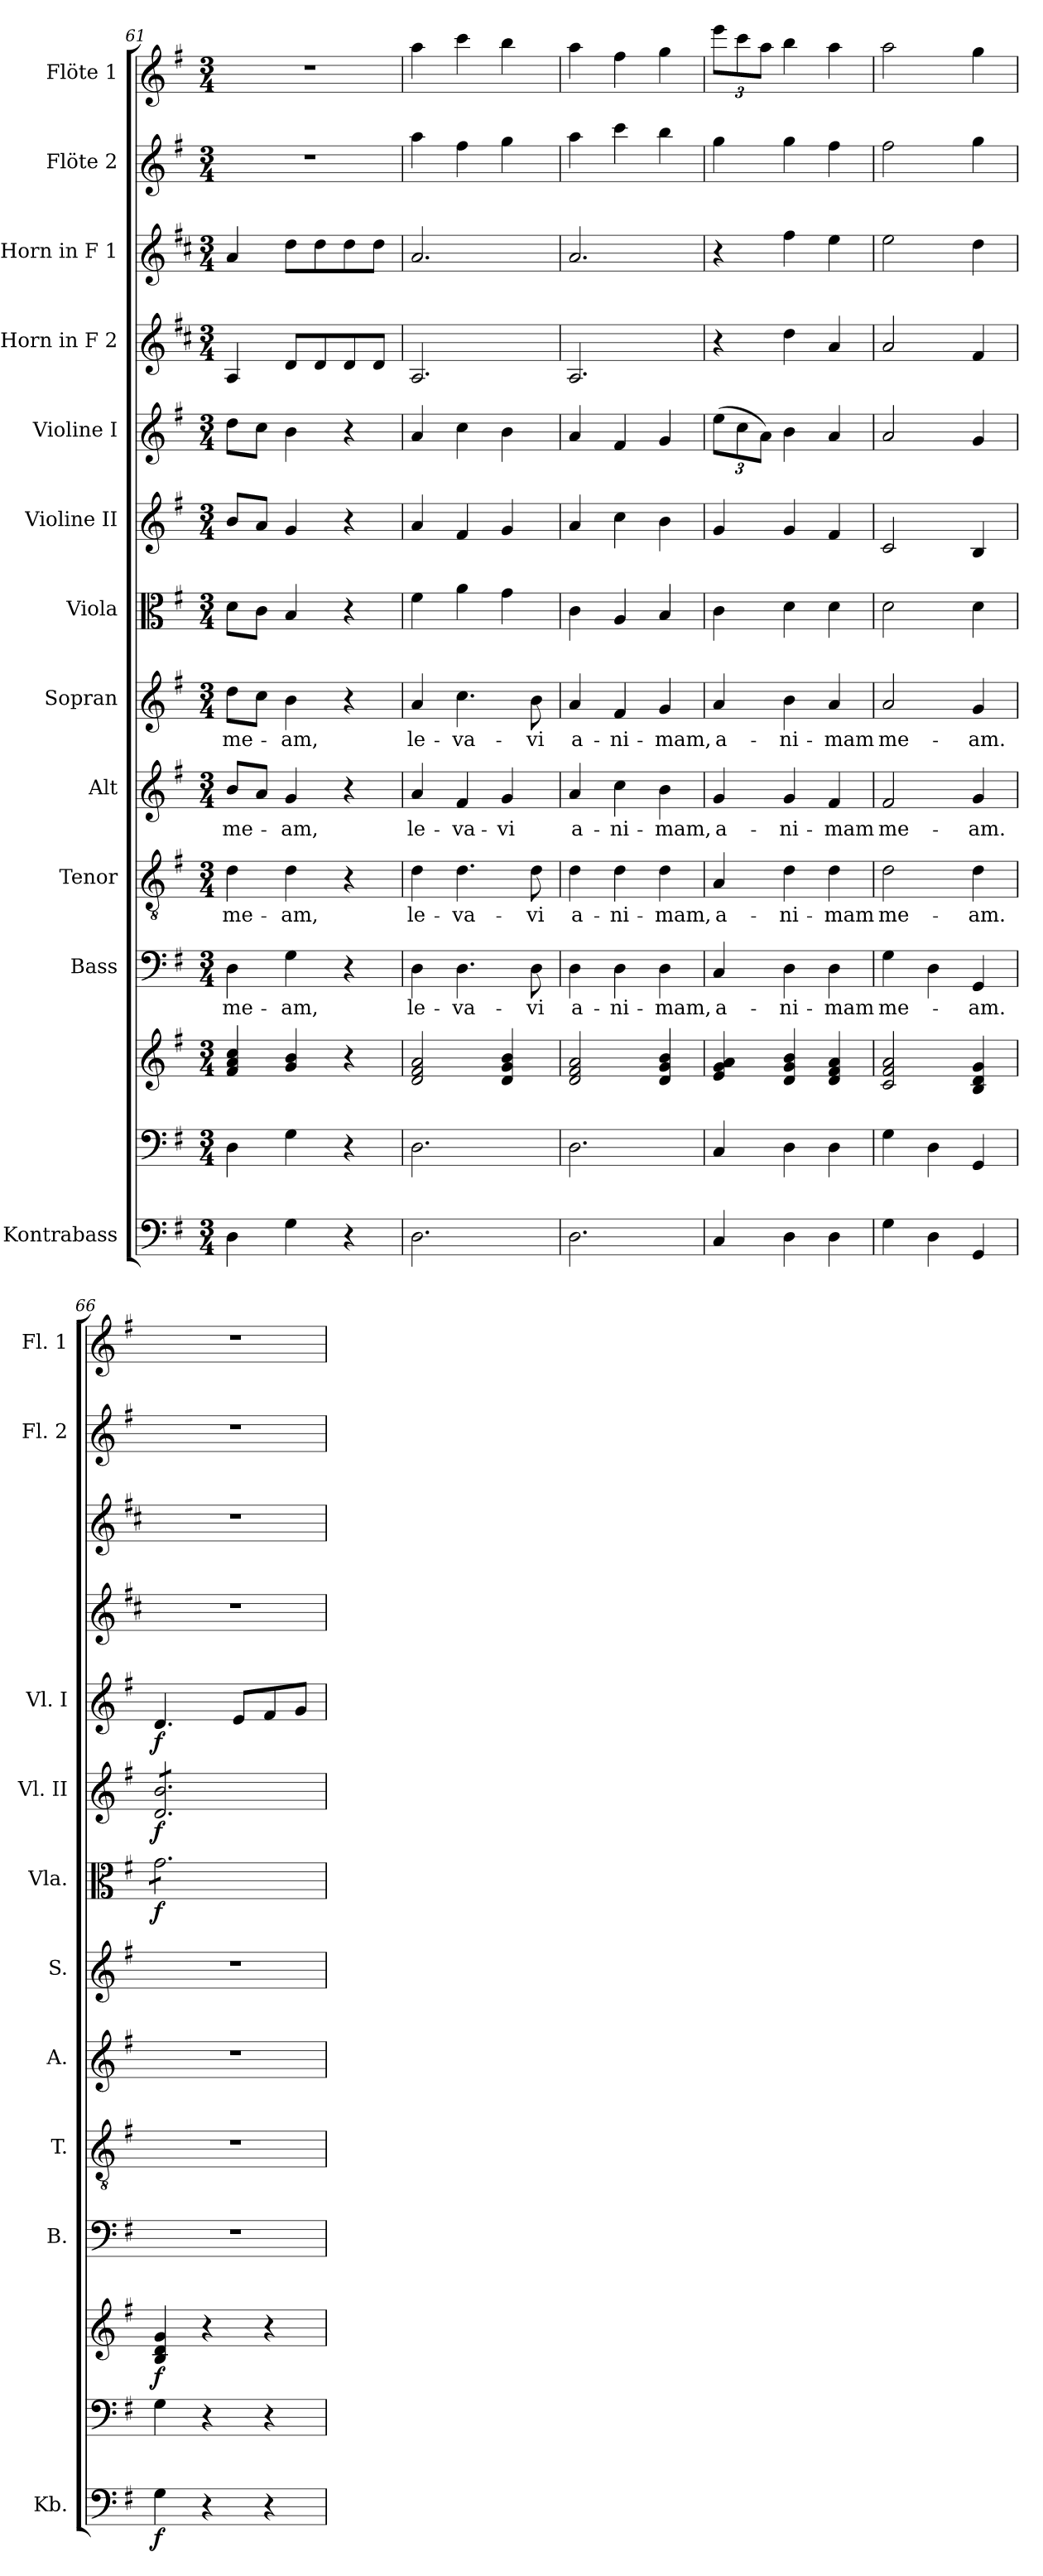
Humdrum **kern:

**kern	**dynam	**kern	**kern	**dynam	**kern	**text	**kern	**text	**kern	**text	**kern	**text	**kern	**dynam	**kern	**dynam	**kern	**dynam	**kern	**kern	**kern	**kern
*part13	*part13	*part12	*part12	*part12	*part11	*part11	*part10	*part10	*part9	*part9	*part8	*part8	*part7	*part7	*part6	*part6	*part5	*part5	*part4	*part3	*part2	*part1
*staff14	*staff14	*staff13	*staff12	*staff12/13	*staff11	*staff11	*staff10	*staff10	*staff9	*staff9	*staff8	*staff8	*staff7	*staff7	*staff6	*staff6	*staff5	*staff5	*staff4	*staff3	*staff2	*staff1
*I"Kontrabass	*	*	*	*	*I"Bass	*	*I"Tenor	*	*I"Alt	*	*I"Sopran	*	*I"Viola	*	*I"Violine II	*	*I"Violine I	*	*I"Horn in F 2	*I"Horn in F 1	*I"Flöte 2	*I"Flöte 1
*I'Kb.	*	*	*	*	*I'B.	*	*I'T.	*	*I'A.	*	*I'S.	*	*I'Vla.	*	*I'Vl. II	*	*I'Vl. I	*	*	*	*I'Fl. 2	*I'Fl. 1
*clefF4	*	*clefF4	*clefG2	*	*clefF4	*	*clefGv2	*	*clefG2	*	*clefG2	*	*clefC3	*	*clefG2	*	*clefG2	*	*clefG2	*clefG2	*clefG2	*clefG2
*ITrd7c12	*	*	*	*	*	*	*	*	*	*	*	*	*	*	*	*	*	*	*ITrd4c7	*ITrd4c7	*	*
*k[f#]	*	*k[f#]	*k[f#]	*	*k[f#]	*	*k[f#]	*	*k[f#]	*	*k[f#]	*	*k[f#]	*	*k[f#]	*	*k[f#]	*	*k[f#]	*k[f#]	*k[f#]	*k[f#]
*G:	*	*G:	*G:	*	*G:	*	*G:	*	*G:	*	*G:	*	*G:	*	*G:	*	*G:	*	*G:	*G:	*G:	*G:
*M3/4	*	*M3/4	*M3/4	*	*M3/4	*	*M3/4	*	*M3/4	*	*M3/4	*	*M3/4	*	*M3/4	*	*M3/4	*	*M3/4	*M3/4	*M3/4	*M3/4
=61	=61	=61	=61	=61	=61	=61	=61	=61	=61	=61	=61	=61	=61	=61	=61	=61	=61	=61	=61	=61	=61	=61
!	!	!	!	!	!	!LO:LY:b	!	!LO:LY:b	!	!LO:LY:b	!	!LO:LY:b	!	!	!	!	!	!	!	!	!	!
4DD\	.	4D\	4f#/ 4a/ 4cc/	.	4D\	me-	4d\	me-	8b/L	me-	8dd\L	me-	8d\L	.	8b/L	.	8dd\L	.	4D/	4d/	2.r	2.r
.	.	.	.	.	.	.	.	.	8a/J	.	8cc\J	.	8c\J	.	8a/J	.	8cc\J	.	.	.	.	.
!	!	!	!	!	!	!LO:LY:b	!	!LO:LY:b	!	!LO:LY:b	!	!LO:LY:b	!	!	!	!	!	!	!	!	!	!
4GG\	.	4G\	4g/ 4b/	.	4G\	-am,	4d\	-am,	4g/	-am,	4b\	-am,	4B/	.	4g/	.	4b\	.	8G/L	8g\L	.	.
.	.	.	.	.	.	.	.	.	.	.	.	.	.	.	.	.	.	.	8G/	8g\	.	.
4r	.	4r	4r	.	4r	.	4r	.	4r	.	4r	.	4r	.	4r	.	4r	.	8G/	8g\	.	.
.	.	.	.	.	.	.	.	.	.	.	.	.	.	.	.	.	.	.	8G/J	8g\J	.	.
=62	=62	=62	=62	=62	=62	=62	=62	=62	=62	=62	=62	=62	=62	=62	=62	=62	=62	=62	=62	=62	=62	=62
!	!	!	!	!	!	!LO:LY:b	!	!LO:LY:b	!	!LO:LY:b	!	!LO:LY:b	!	!	!	!	!	!	!	!	!	!
2.DD\	.	2.D\	2d/ 2f#/ 2a/	.	4D\	le-	4d\	le-	4a/	le-	4a/	le-	4f#\	.	4a/	.	4a/	.	2.D/	2.d/	4aa\	4aa\
!	!	!	!	!	!	!LO:LY:b	!	!LO:LY:b	!	!LO:LY:b	!	!LO:LY:b	!	!	!	!	!	!	!	!	!	!
.	.	.	.	.	4.D\	-va-	4.d\	-va-	4f#/	-va-	4.cc\	-va-	4a\	.	4f#/	.	4cc\	.	.	.	4ff#\	4ccc\
!	!	!	!	!	!	!	!	!	!	!LO:LY:b	!	!	!	!	!	!	!	!	!	!	!	!
.	.	.	4d/ 4g/ 4b/	.	.	.	.	.	4g/	-vi	.	.	4g\	.	4g/	.	4b\	.	.	.	4gg\	4bb\
!	!	!	!	!	!	!LO:LY:b	!	!LO:LY:b	!	!	!	!LO:LY:b	!	!	!	!	!	!	!	!	!	!
.	.	.	.	.	8D\	-vi	8d\	-vi	.	.	8b\	-vi	.	.	.	.	.	.	.	.	.	.
=63	=63	=63	=63	=63	=63	=63	=63	=63	=63	=63	=63	=63	=63	=63	=63	=63	=63	=63	=63	=63	=63	=63
!	!	!	!	!	!	!LO:LY:b	!	!LO:LY:b	!	!LO:LY:b	!	!LO:LY:b	!	!	!	!	!	!	!	!	!	!
2.DD\	.	2.D\	2d/ 2f#/ 2a/	.	4D\	a-	4d\	a-	4a/	a-	4a/	a-	4c\	.	4a/	.	4a/	.	2.D/	2.d/	4aa\	4aa\
!	!	!	!	!	!	!LO:LY:b	!	!LO:LY:b	!	!LO:LY:b	!	!LO:LY:b	!	!	!	!	!	!	!	!	!	!
.	.	.	.	.	4D\	-ni-	4d\	-ni-	4cc\	-ni-	4f#/	-ni-	4A/	.	4cc\	.	4f#/	.	.	.	4ccc\	4ff#\
!	!	!	!	!	!	!LO:LY:b	!	!LO:LY:b	!	!LO:LY:b	!	!LO:LY:b	!	!	!	!	!	!	!	!	!	!
.	.	.	4d/ 4g/ 4b/	.	4D\	-mam,	4d\	-mam,	4b\	-mam,	4g/	-mam,	4B/	.	4b\	.	4g/	.	.	.	4bb\	4gg\
=64	=64	=64	=64	=64	=64	=64	=64	=64	=64	=64	=64	=64	=64	=64	=64	=64	=64	=64	=64	=64	=64	=64
!	!	!	!	!	!	!LO:LY:b	!	!LO:LY:b	!	!LO:LY:b	!	!LO:LY:b	!	!	!	!	!	!	!	!	!	!
4CC/	.	4C/	4e/ 4g/ 4a/	.	4C/	a-	4A/	a-	4g/	a-	4a/	a-	4c\	.	4g/	.	(>12ee\L	.	4r	4r	4gg\	12eee\L
.	.	.	.	.	.	.	.	.	.	.	.	.	.	.	.	.	12cc\	.	.	.	.	12ccc\
.	.	.	.	.	.	.	.	.	.	.	.	.	.	.	.	.	12a\J)	.	.	.	.	12aa\J
!	!	!	!	!	!	!LO:LY:b	!	!LO:LY:b	!	!LO:LY:b	!	!LO:LY:b	!	!	!	!	!	!	!	!	!	!
4DD\	.	4D\	4d/ 4g/ 4b/	.	4D\	-ni-	4d\	-ni-	4g/	-ni-	4b\	-ni-	4d\	.	4g/	.	4b\	.	4g\	4b\	4gg\	4bb\
!	!	!	!	!	!	!LO:LY:b	!	!LO:LY:b	!	!LO:LY:b	!	!LO:LY:b	!	!	!	!	!	!	!	!	!	!
4DD\	.	4D\	4d/ 4f#/ 4a/	.	4D\	-mam	4d\	-mam	4f#/	-mam	4a/	-mam	4d\	.	4f#/	.	4a/	.	4d/	4a\	4ff#\	4aa\
=65	=65	=65	=65	=65	=65	=65	=65	=65	=65	=65	=65	=65	=65	=65	=65	=65	=65	=65	=65	=65	=65	=65
!	!	!	!	!	!	!LO:LY:b	!	!LO:LY:b	!	!LO:LY:b	!	!LO:LY:b	!	!	!	!	!	!	!	!	!	!
4GG\	.	4G\	2c/ 2f#/ 2a/	.	4G\	me-	2d\	me-	2f#/	me-	2a/	me-	2d\	.	2c/	.	2a/	.	2d/	2a\	2ff#\	2aa\
4DD\	.	4D\	.	.	4D\	.	.	.	.	.	.	.	.	.	.	.	.	.	.	.	.	.
!	!	!	!	!	!	!LO:LY:b	!	!LO:LY:b	!	!LO:LY:b	!	!LO:LY:b	!	!	!	!	!	!	!	!	!	!
4GGG/	.	4GG/	4B/ 4d/ 4g/	.	4GG/	-am.	4d\	-am.	4g/	-am.	4g/	-am.	4d\	.	4B/	.	4g/	.	4B/	4g\	4gg\	4gg\
=66	=66	=66	=66	=66	=66	=66	=66	=66	=66	=66	=66	=66	=66	=66	=66	=66	=66	=66	=66	=66	=66	=66
!	!LO:DY:b	!	!	!LO:DY:b	!	!	!	!	!	!	!	!	!	!LO:DY:b	!	!LO:DY:b	!	!LO:DY:b	!	!	!	!
*	*	*	*	*	*	*	*	*	*	*	*	*	*tremolo	*	*	*	*	*	*	*	*	*
*	*	*	*	*	*	*	*	*	*	*	*	*	*	*	*tremolo	*	*	*	*	*	*	*
4GG\	f	4G\	4B/ 4d/ 4g/	f	2.r	.	2.r	.	2.r	.	2.r	.	8g\L	f	8d/ 8b/L	f	4.d/	f	2.r	2.r	2.r	2.r
.	.	.	.	.	.	.	.	.	.	.	.	.	8g\	.	8d/ 8b/	.	.	.	.	.	.	.
4r	.	4r	4r	.	.	.	.	.	.	.	.	.	8g\	.	8d/ 8b/	.	.	.	.	.	.	.
.	.	.	.	.	.	.	.	.	.	.	.	.	8g\	.	8d/ 8b/	.	8e/L	.	.	.	.	.
4r	.	4r	4r	.	.	.	.	.	.	.	.	.	8g\	.	8d/ 8b/	.	8f#/	.	.	.	.	.
.	.	.	.	.	.	.	.	.	.	.	.	.	8g\J	.	8d/ 8b/J	.	8g/J	.	.	.	.	.
*	*	*	*	*	*	*	*	*	*	*	*	*	*	*	*Xtremolo	*	*	*	*	*	*	*
*	*	*	*	*	*	*	*	*	*	*	*	*	*Xtremolo	*	*	*	*	*	*	*	*	*
=	=	=	=	=	=	=	=	=	=	=	=	=	=	=	=	=	=	=	=	=	=	=
*-	*-	*-	*-	*-	*-	*-	*-	*-	*-	*-	*-	*-	*-	*-	*-	*-	*-	*-	*-	*-	*-	*-
